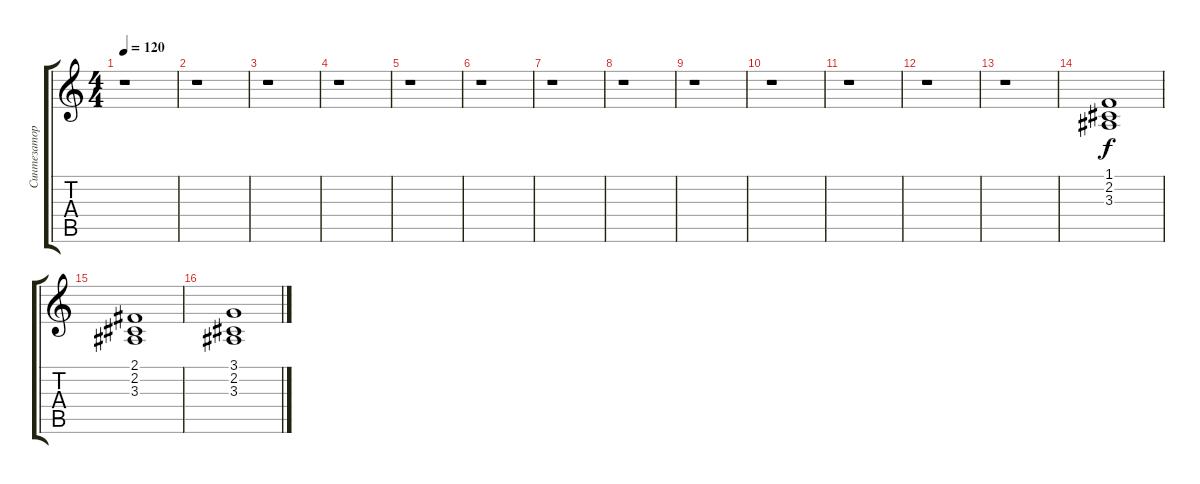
\track ("Синтезатор" "Синтезатор") {instrument stringensemble2}
\staff {score tabs}
\tuning (E4 B3 G3 D3 A2 E2) {hide}
\ts (4 4)
\tempo 120
\clef g2
\ks c
r.1{dy f} |
r.1 |
r.1 |
r.1 |
r.1 |
r.1 |
r.1 |
r.1 |
r.1 |
r.1 |
r.1 |
r.1 |
r.1 |
(1.1 2.2 3.3).1 |
(2.1 2.2 3.3).1 |
(3.1 2.2 3.3).1
